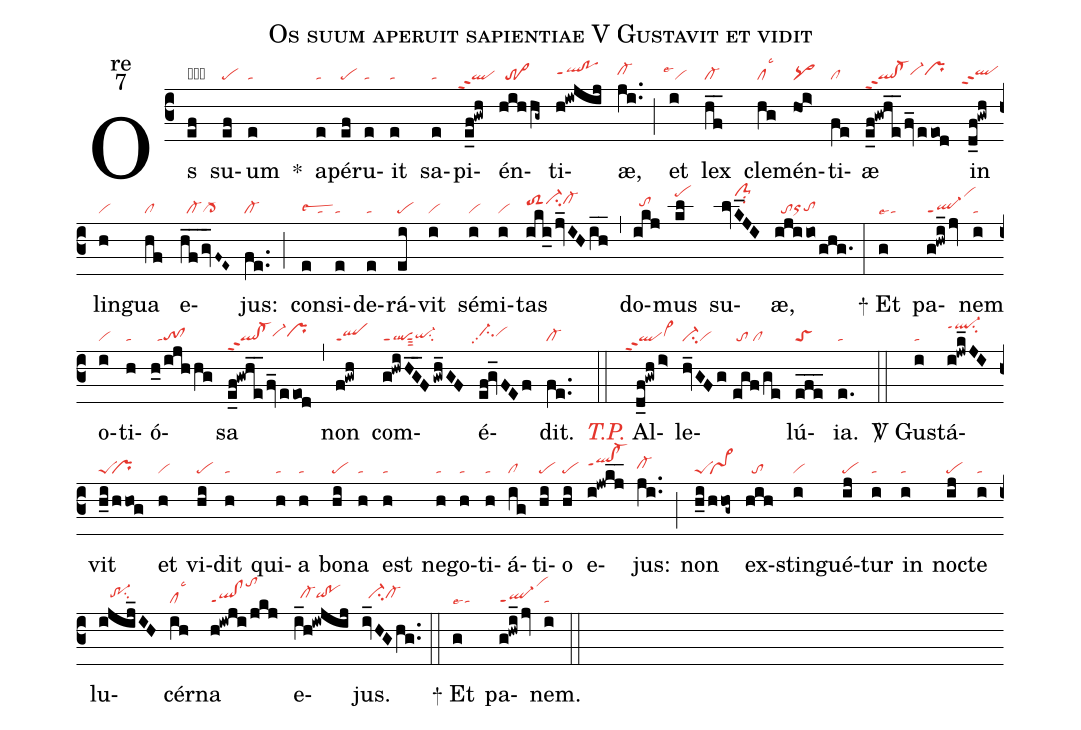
name:Os suum aperuit sapientiae V Gustavit et vidit;
office-part:re;
mode:7;
nabc-lines:1;
%%
(c3) Os(ef|obpe) su(ef|pe)um(e|ta) <sp>*</sp>() a(e|ta)pé(ef|pe)ru(e|ta)it(e|ta) sa(e|ta)pi(e_f!gwh|``qlppt2)én(hihhg~|//tr>)ti(h!iwjij|qlhh!pohhppt1)æ,(ji..|cl-hh) (;) et(i|``vilse1) lex(h_f_|cl-) cle(hg|cllsc3)mén(hoi>|pq>)ti(fe|cl)æ(e_f!gwh_e_2/fv_/eeod|ql!cl-ppt2vi-hhprhh) in(d_f!gwh|``qlhhppt2) lin(h|vi)gua(hf|cl) e(h_f_gv_F~E~|//cl-cl->)jus:(fe..|cl-) (;) con(e|talsew2)si(e|ta)de(e|ta)rá(ei|pe)vit(i|vi) sé(i|vi)mi(i|vi)tas(iki_/jv_IHih__|toS2hici-hjcl-hj) (,) do(ikj|//tohi)mus(kl|pehm) su(lvK_JI|////cl-1hmsu2)æ,(ijiio/ghg.|//toorhgtohg) (:)

<sp>+</sp> Et(g|talse4) pa(g!hwi_/jv|ql-ppt1vihm)nem(i|ta) o(i|vi)ti(h|ta)ó(h_0/ijhhg|//tato!cl)sa(e_f!gwh_e_2/fv_/eeod|ql!cl-ppt2vi-hhprhh) (,) non(f!gwh|qlppt1) com(g!hwiH_G_F/gwh_GF|qlppt1sut3qi-hgsu2)é(ef!gv_FEf|ci-hhpp2vihh)dit.(fe..|cl-) (::)

<i><c>T.P.</c></i> Al(d_f!gwh/i>|```qlppt2vi>hh)le(hv_GFg|ci-vi|//egf/ge|/to/cl)lú(efe___|toS){ia}.(e.|ta) (::)

<sp>V/</sp> Gus(i|ta)tá(i!jwk_JI|ql-hkppt1su2)vit(h_i/hhog|peS``pr) et(h|vi) vi(hi|pe)dit(h|ta) qui(h|ta)a(h|ta) bo(hi|pe)na(h|ta) est(h|ta) ne(h|ta)go(h|ta)ti(h|ta)á(ig|cl)ti(hi|pe)o(hi|pe) e(i!jwk_j_|qlhi!cl-hippt1)jus:(ji..|cl-hh) (;) non(h_i/hhog~|peS`vs>) ex(hih|//to)stin(i|vi)gué(ij|pe)tur(i|ta) in(i|ta) noc(ij|pe)te(i|ta) lu(ijij_IH|///tr-1hhsu2)cér(ih|cllsc3)na(h!iwji/jkj|ql!clppt1tohm) e(i_h!iwjij|//cl-hhqihh!pohh)jus.(iv_HGhg..|//ci-hhcl-hh) (::)

<sp>+</sp> Et(g|talse4) pa(g!hwi_/jv|ql-ppt1vihm)nem.(i|ta) (::)
